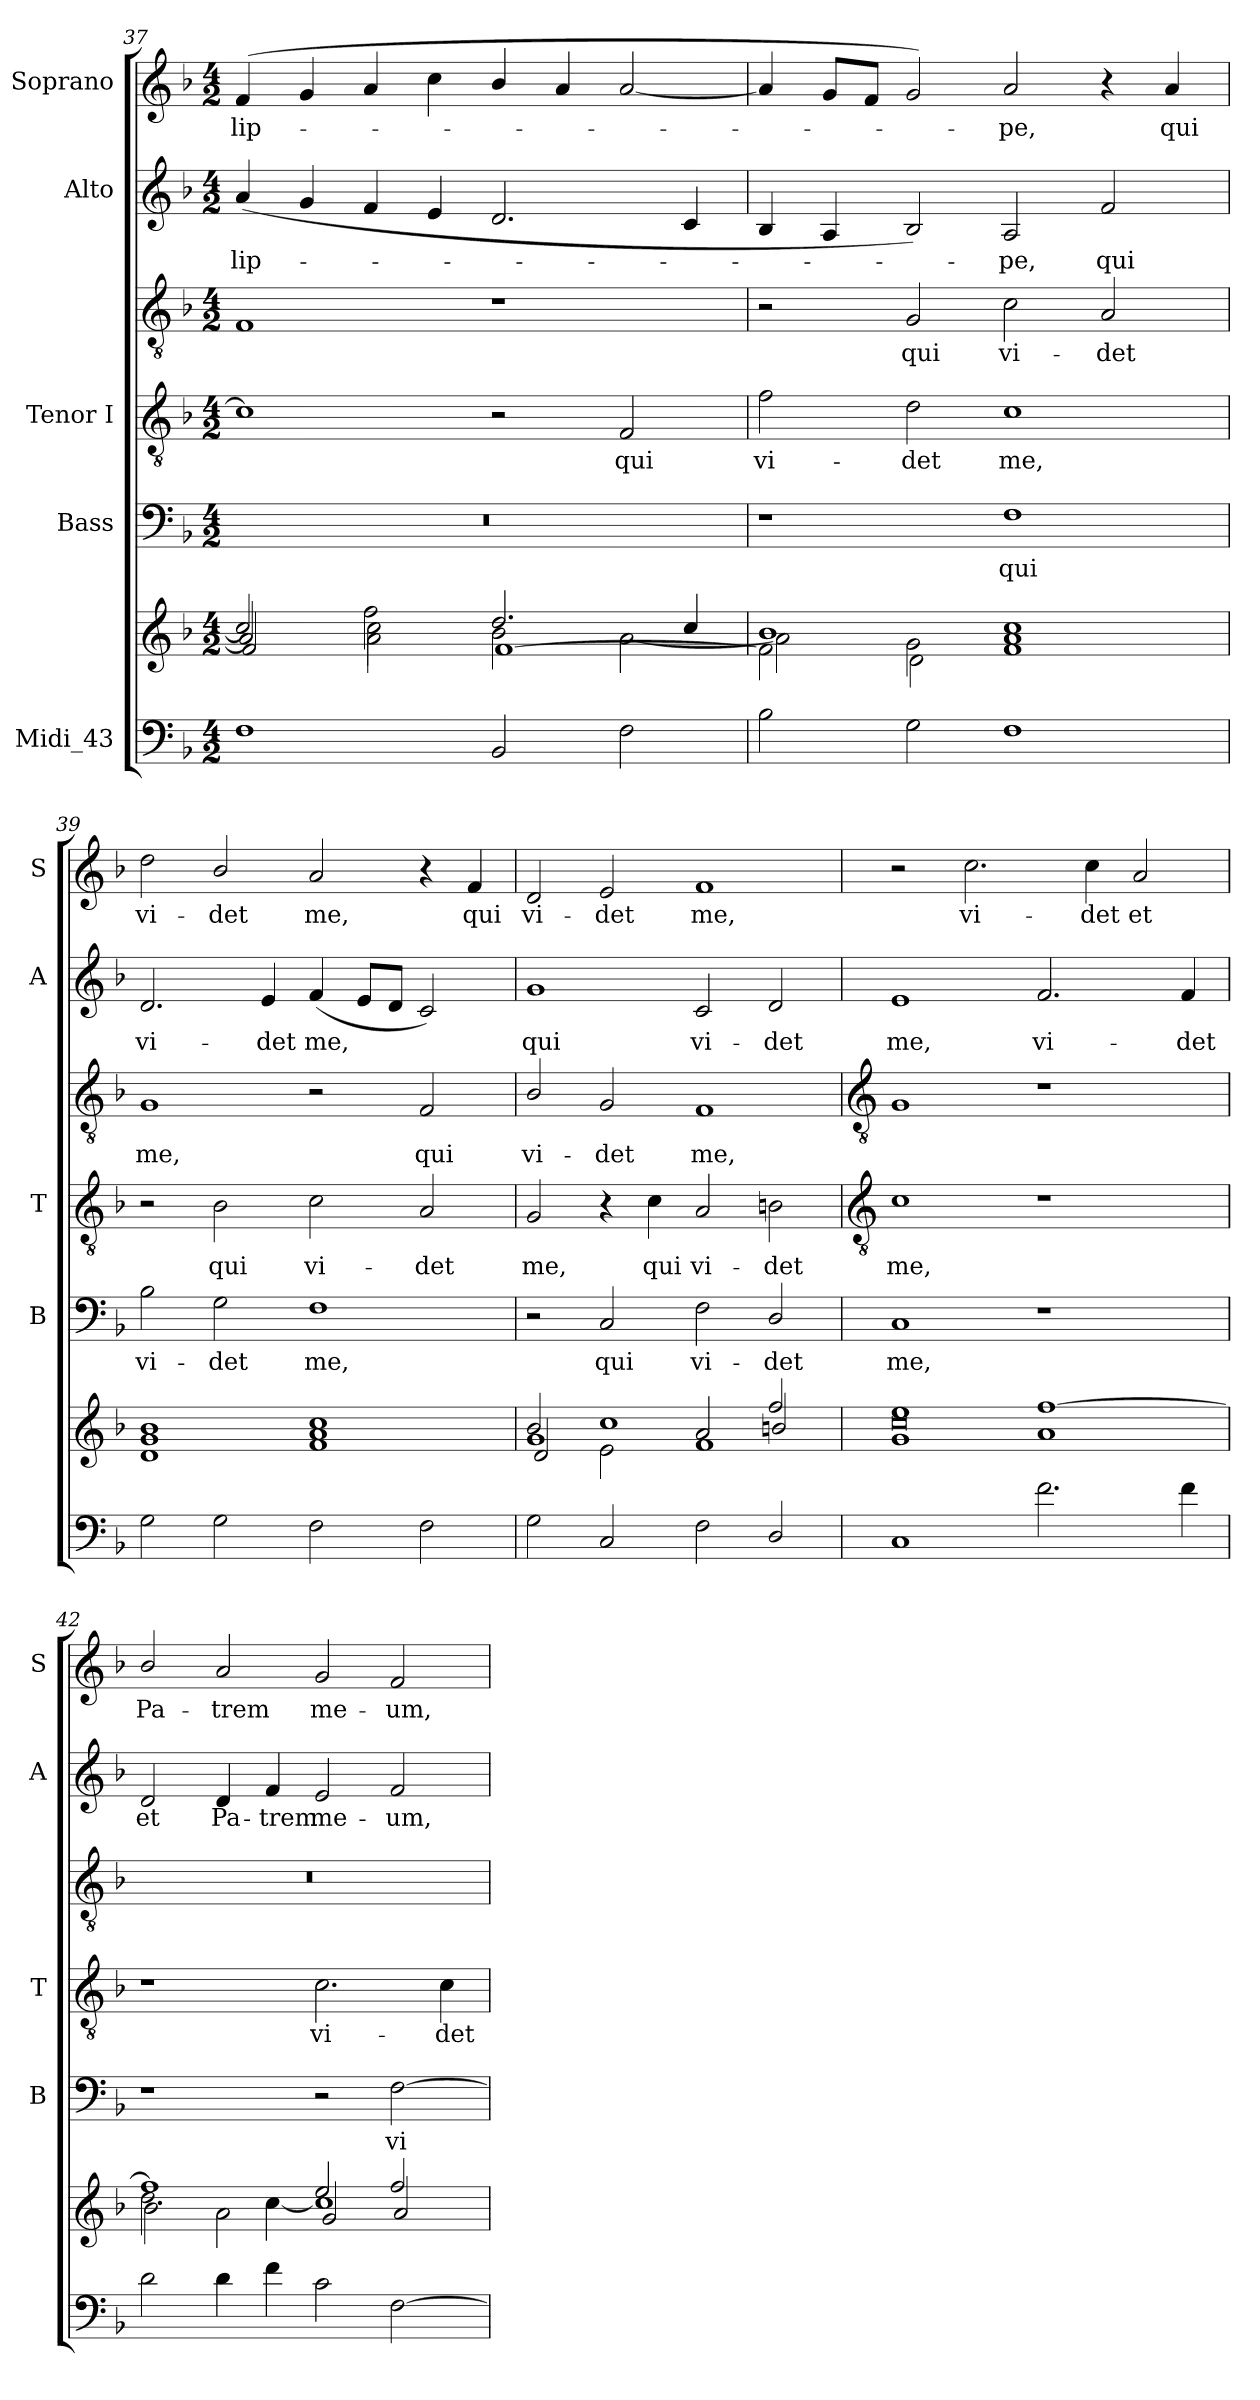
**kern	**kern	**kern	**text	**kern	**text	**kern	**text	**kern	**text	**kern	**text
*part5	*part5	*part4	*part4	*part3	*part3	*part3	*part3	*part2	*part2	*part1	*part1
*staff7	*staff6	*staff5	*staff5	*staff4	*staff4	*staff3	*staff3	*staff2	*staff2	*staff1	*staff1
*I"Midi_43	*	*I"Bass	*	*I"Tenor I	*	*	*	*I"Alto	*	*I"Soprano	*
*	*	*I'B	*	*I'T	*	*	*	*I'A	*	*I'S	*
*clefF4	*clefG2	*clefF4	*	*clefGv2	*	*clefGv2	*	*clefG2	*	*clefG2	*
*k[b-]	*k[b-]	*k[b-]	*	*k[b-]	*	*k[b-]	*	*k[b-]	*	*k[b-]	*
*F:	*F:	*F:	*	*F:	*	*F:	*	*F:	*	*F:	*
*M4/2	*M4/2	*M4/2	*	*M4/2	*	*M4/2	*	*M4/2	*	*M4/2	*
=37	=37	=37	=37	=37	=37	=37	=37	=37	=37	=37	=37
*	*^	*	*	*	*	*	*	*	*	*	*
*	*	*^	*	*	*	*	*	*	*	*	*	*
!	!	!	!	!	!	!	!	!	!	!	!LO:LY:b	!	!LO:LY:b
1F	2cc/]	2a/]	2f/	0r	.	1c]	.	1F	.	(<4a	-lip-	(<4f	-lip-
.	.	.	.	.	.	.	.	.	.	4g	.	4g	.
.	2ff\	2cc\	2a\	.	.	.	.	.	.	4f	.	4a	.
.	.	.	.	.	.	.	.	.	.	4e	.	4cc\	.
2BB-	2.dd/	2b-\	[1f\	.	.	2r	.	1r	.	2.d	.	4b-/	.
.	.	.	.	.	.	.	.	.	.	.	.	4a	.
!	!	!	!	!	!	!	!LO:LY:b	!	!	!	!	!	!
2F	.	[2a\	.	.	.	2F	qui	.	.	.	.	[2a	.
.	4cc/	.	.	.	.	.	.	.	.	4c	.	.	.
=38	=38	=38	=38	=38	=38	=38	=38	=38	=38	=38	=38	=38	=38
!	!	!	!	!	!	!	!LO:LY:b	!	!	!	!	!	!
2B-	1b-/	2a\]	2f\]	1r	.	2f	vi-	2r	.	4B-	.	4a]	.
.	.	.	.	.	.	.	.	.	.	4A	.	8gL	.
.	.	.	.	.	.	.	.	.	.	.	.	8fJ	.
!	!	!	!	!	!	!	!LO:LY:b	!	!LO:LY:b	!	!	!	!
2G	.	2g\	2d\	.	.	2d	-det	2G	qui	2B-)	.	2g)	.
!	!	!	!	!	!LO:LY:b	!	!LO:LY:b	!	!LO:LY:b	!	!LO:LY:b	!	!LO:LY:b
1F	1cc/	1a\	1f\	1F	qui	1c	me,	2c	vi-	2A	pe,	2a	pe,
!	!	!	!	!	!	!	!	!	!LO:LY:b	!	!LO:LY:b	!	!
.	.	.	.	.	.	.	.	2A	-det	2f	qui	4r	.
!	!	!	!	!	!	!	!	!	!	!	!	!	!LO:LY:b
.	.	.	.	.	.	.	.	.	.	.	.	4a	qui
=39	=39	=39	=39	=39	=39	=39	=39	=39	=39	=39	=39	=39	=39
!	!	!	!	!	!LO:LY:b	!	!	!	!LO:LY:b	!	!LO:LY:b	!	!LO:LY:b
2G	1b-/	1g\	1d\	2B-	vi-	2r	.	1G	me,	2.d	vi-	2dd	vi-
!	!	!	!	!	!LO:LY:b	!	!LO:LY:b	!	!	!	!	!	!LO:LY:b
2G	.	.	.	2G	-det	2B-	qui	.	.	.	.	2b-/	-det
!	!	!	!	!	!	!	!	!	!	!	!LO:LY:b	!	!
.	.	.	.	.	.	.	.	.	.	4e	-det	.	.
!	!	!	!	!	!LO:LY:b	!	!LO:LY:b	!	!	!	!LO:LY:b	!	!LO:LY:b
2F	1cc/	1a\	1f\	1F	me,	2c	vi-	2r	.	(<4f	me,	2a	me,
.	.	.	.	.	.	.	.	.	.	8eL	.	.	.
.	.	.	.	.	.	.	.	.	.	8dJ	.	.	.
!	!	!	!	!	!	!	!LO:LY:b	!	!LO:LY:b	!	!	!	!
2F	.	.	.	.	.	2A	-det	2F	qui	2c)	.	4r	.
!	!	!	!	!	!	!	!	!	!	!	!	!	!LO:LY:b
.	.	.	.	.	.	.	.	.	.	.	.	4f	qui
=40	=40	=40	=40	=40	=40	=40	=40	=40	=40	=40	=40	=40	=40
!	!	!	!	!	!	!	!LO:LY:b	!	!LO:LY:b	!	!LO:LY:b	!	!LO:LY:b
2G	2b-/	1g\	2d/	2r	.	2G	me,	2B-/	vi-	1g	qui	2d	vi-
!	!	!	!	!	!LO:LY:b	!	!	!	!LO:LY:b	!	!	!	!LO:LY:b
2C	1cc/	.	2e\	2C	qui	4r	.	2G	-det	.	.	2e	-det
!	!	!	!	!	!	!	!LO:LY:b	!	!	!	!	!	!
.	.	.	.	.	.	4c	qui	.	.	.	.	.	.
!	!	!	!	!	!LO:LY:b	!	!LO:LY:b	!	!LO:LY:b	!	!LO:LY:b	!	!LO:LY:b
2F	.	2a/	1f\	2F	vi-	2A	vi-	1F	me,	2c	vi-	1f	me,
!	!	!	!	!	!LO:LY:b	!	!LO:LY:b	!	!	!	!LO:LY:b	!	!
2D/	2ff/	2bn/	.	2D/	-det	2Bn	-det	.	.	2d	-det	.	.
!!LO:LB:g=z
=41	=41	=41	=41	=41	=41	=41	=41	=41	=41	=41	=41	=41	=41
*	*	*	*	*	*	*clefGv2	*	*clefGv2	*	*	*	*	*
!	!	!	!	!	!LO:LY:b	!	!LO:LY:b	!	!	!	!LO:LY:b	!	!
1C	1ee/	0cc\	1g\	1C	me,	1c	me,	1G	.	1e	me,	2r	.
!	!	!	!	!	!	!	!	!	!	!	!	!	!LO:LY:b
.	.	.	.	.	.	.	.	.	.	.	.	2.cc	vi-
!	!	!	!	!	!	!	!	!	!	!	!LO:LY:b	!	!
2.f	[1ff/	.	1a\	1r	.	1r	.	1r	.	2.f	vi-	.	.
!	!	!	!	!	!	!	!	!	!	!	!	!	!LO:LY:b
.	.	.	.	.	.	.	.	.	.	.	.	4cc	-det
!	!	!	!	!	!	!	!	!	!	!	!	!	!LO:LY:b
.	.	.	.	.	.	.	.	.	.	.	.	2a	et
!	!	!	!	!	!	!	!	!	!	!	!LO:LY:b	!	!
4f	.	.	.	.	.	.	.	.	.	4f	-det	.	.
=42	=42	=42	=42	=42	=42	=42	=42	=42	=42	=42	=42	=42	=42
!	!	!	!	!	!	!	!	!	!	!	!LO:LY:b	!	!LO:LY:b
2d	1ff/]	2.dd\	2b-\	1r	.	1r	.	0r	.	2d	et	2b-/	Pa-
!	!	!	!	!	!	!	!	!	!	!	!LO:LY:b	!	!LO:LY:b
4d	.	.	2a\	.	.	.	.	.	.	4d	Pa-	2a	-trem
!	!	!	!	!	!	!	!	!	!	!	!LO:LY:b	!	!
4f	.	[4cc\	.	.	.	.	.	.	.	4f	-trem	.	.
!	!	!	!	!	!	!	!LO:LY:b	!	!	!	!LO:LY:b	!	!LO:LY:b
2c	2ee/	1cc\]	2g/	2r	.	2.c	vi-	.	.	2e	me-	2g	me-
!	!	!	!	!	!LO:LY:b	!	!	!	!	!	!LO:LY:b	!	!LO:LY:b
[2F	2ff/	.	2a/	[2F	vi-	.	.	.	.	2f	-um,	2f	-um,
!	!	!	!	!	!	!	!LO:LY:b	!	!	!	!	!	!
.	.	.	.	.	.	4c	-det	.	.	.	.	.	.
*	*v	*v	*v	*	*	*	*	*	*	*	*	*	*
=	=	=	=	=	=	=	=	=	=	=	=
*-	*-	*-	*-	*-	*-	*-	*-	*-	*-	*-	*-
